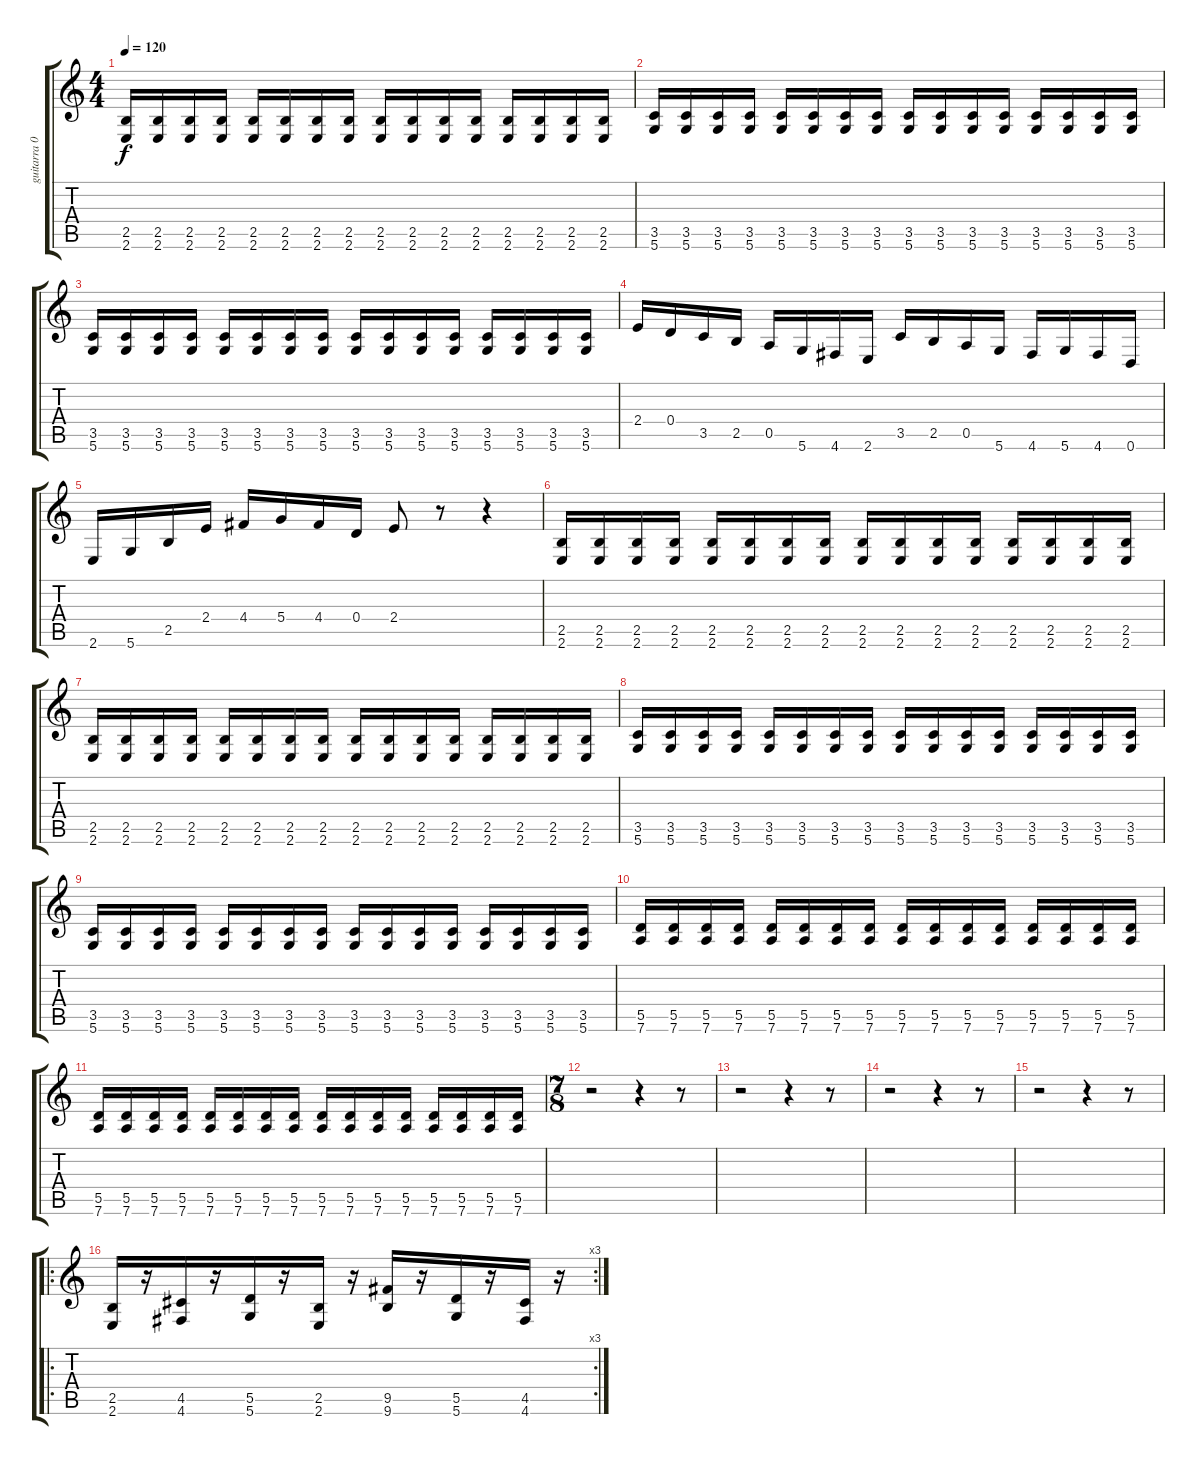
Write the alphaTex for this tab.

\track ("guitarra 02" "guitarra 0") {instrument distortionguitar}
\staff {score tabs}
\tuning (E4 B3 G3 D3 A2 D2) {hide}
\ts (4 4)
\tempo 120
\clef g2
\ks c
(2.5 2.6).16{dy f} (2.5 2.6).16 (2.5 2.6).16 (2.5 2.6).16 (2.5 2.6).16 (2.5 2.6).16 (2.5 2.6).16 (2.5 2.6).16 (2.5 2.6).16 (2.5 2.6).16 (2.5 2.6).16 (2.5 2.6).16 (2.5 2.6).16 (2.5 2.6).16 (2.5 2.6).16 (2.5 2.6).16 |
(3.5 5.6).16 (3.5 5.6).16 (3.5 5.6).16 (3.5 5.6).16 (3.5 5.6).16 (3.5 5.6).16 (3.5 5.6).16 (3.5 5.6).16 (3.5 5.6).16 (3.5 5.6).16 (3.5 5.6).16 (3.5 5.6).16 (3.5 5.6).16 (3.5 5.6).16 (3.5 5.6).16 (3.5 5.6).16 |
(3.5 5.6).16 (3.5 5.6).16 (3.5 5.6).16 (3.5 5.6).16 (3.5 5.6).16 (3.5 5.6).16 (3.5 5.6).16 (3.5 5.6).16 (3.5 5.6).16 (3.5 5.6).16 (3.5 5.6).16 (3.5 5.6).16 (3.5 5.6).16 (3.5 5.6).16 (3.5 5.6).16 (3.5 5.6).16 |
2.4.16 0.4.16 3.5.16 2.5.16 0.5.16 5.6.16 4.6.16 2.6.16 3.5.16 2.5.16 0.5.16 5.6.16 4.6.16 5.6.16 4.6.16 0.6.16 |
2.6.16 5.6.16 2.5.16 2.4.16 4.4.16 5.4.16 4.4.16 0.4.16 2.4.8 r.8 r.4 |
(2.5 2.6).16 (2.5 2.6).16 (2.5 2.6).16 (2.5 2.6).16 (2.5 2.6).16 (2.5 2.6).16 (2.5 2.6).16 (2.5 2.6).16 (2.5 2.6).16 (2.5 2.6).16 (2.5 2.6).16 (2.5 2.6).16 (2.5 2.6).16 (2.5 2.6).16 (2.5 2.6).16 (2.5 2.6).16 |
(2.5 2.6).16 (2.5 2.6).16 (2.5 2.6).16 (2.5 2.6).16 (2.5 2.6).16 (2.5 2.6).16 (2.5 2.6).16 (2.5 2.6).16 (2.5 2.6).16 (2.5 2.6).16 (2.5 2.6).16 (2.5 2.6).16 (2.5 2.6).16 (2.5 2.6).16 (2.5 2.6).16 (2.5 2.6).16 |
(3.5 5.6).16 (3.5 5.6).16 (3.5 5.6).16 (3.5 5.6).16 (3.5 5.6).16 (3.5 5.6).16 (3.5 5.6).16 (3.5 5.6).16 (3.5 5.6).16 (3.5 5.6).16 (3.5 5.6).16 (3.5 5.6).16 (3.5 5.6).16 (3.5 5.6).16 (3.5 5.6).16 (3.5 5.6).16 |
(3.5 5.6).16 (3.5 5.6).16 (3.5 5.6).16 (3.5 5.6).16 (3.5 5.6).16 (3.5 5.6).16 (3.5 5.6).16 (3.5 5.6).16 (3.5 5.6).16 (3.5 5.6).16 (3.5 5.6).16 (3.5 5.6).16 (3.5 5.6).16 (3.5 5.6).16 (3.5 5.6).16 (3.5 5.6).16 |
(5.5 7.6).16 (5.5 7.6).16 (5.5 7.6).16 (5.5 7.6).16 (5.5 7.6).16 (5.5 7.6).16 (5.5 7.6).16 (5.5 7.6).16 (5.5 7.6).16 (5.5 7.6).16 (5.5 7.6).16 (5.5 7.6).16 (5.5 7.6).16 (5.5 7.6).16 (5.5 7.6).16 (5.5 7.6).16 |
(5.5 7.6).16 (5.5 7.6).16 (5.5 7.6).16 (5.5 7.6).16 (5.5 7.6).16 (5.5 7.6).16 (5.5 7.6).16 (5.5 7.6).16 (5.5 7.6).16 (5.5 7.6).16 (5.5 7.6).16 (5.5 7.6).16 (5.5 7.6).16 (5.5 7.6).16 (5.5 7.6).16 (5.5 7.6).16 |
\ts (7 8)
r.2 r.4 r.8 |
r.2 r.4 r.8 |
r.2 r.4 r.8 |
r.2 r.4 r.8 |
\ro
\rc 3
(2.5 2.6).16 r.16 (4.5 4.6).16 r.16 (5.5 5.6).16 r.16 (2.5 2.6).16 r.16 (9.5 9.6).16 r.16 (5.5 5.6).16 r.16 (4.5 4.6).16 r.16
